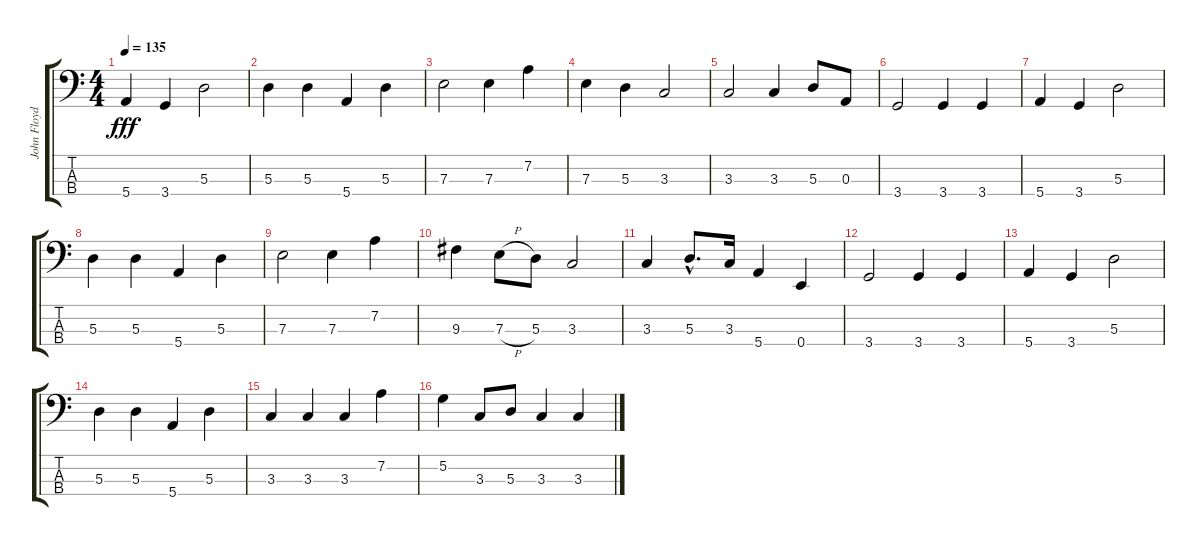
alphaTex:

\track ("John Floyd" "John Floyd") {instrument acousticguitarsteel}
\staff {score tabs}
\tuning (G2 D2 A1 E1) {hide}
\ts (4 4)
\tempo 135
\clef f4
\ks c
5.4.4{dy fff} 3.4.4 5.3.2 |
5.3.4 5.3.4 5.4.4 5.3.4 |
7.3.2 7.3.4 7.2.4 |
7.3.4 5.3.4 3.3.2 |
3.3.2 3.3.4 5.3.8 0.3.8 |
3.4.2 3.4.4 3.4.4 |
5.4.4 3.4.4 5.3.2 |
5.3.4 5.3.4 5.4.4 5.3.4 |
7.3.2 7.3.4 7.2.4 |
9.3.4 7.3{h}.8 5.3.8 3.3.2 |
3.3.4 5.3{hac}.8{d} 3.3.16 5.4.4 0.4.4 |
3.4.2 3.4.4 3.4.4 |
5.4.4 3.4.4 5.3.2 |
5.3.4 5.3.4 5.4.4 5.3.4 |
3.3.4 3.3.4 3.3.4 7.2.4 |
5.2.4 3.3.8 5.3.8 3.3.4 3.3.4
